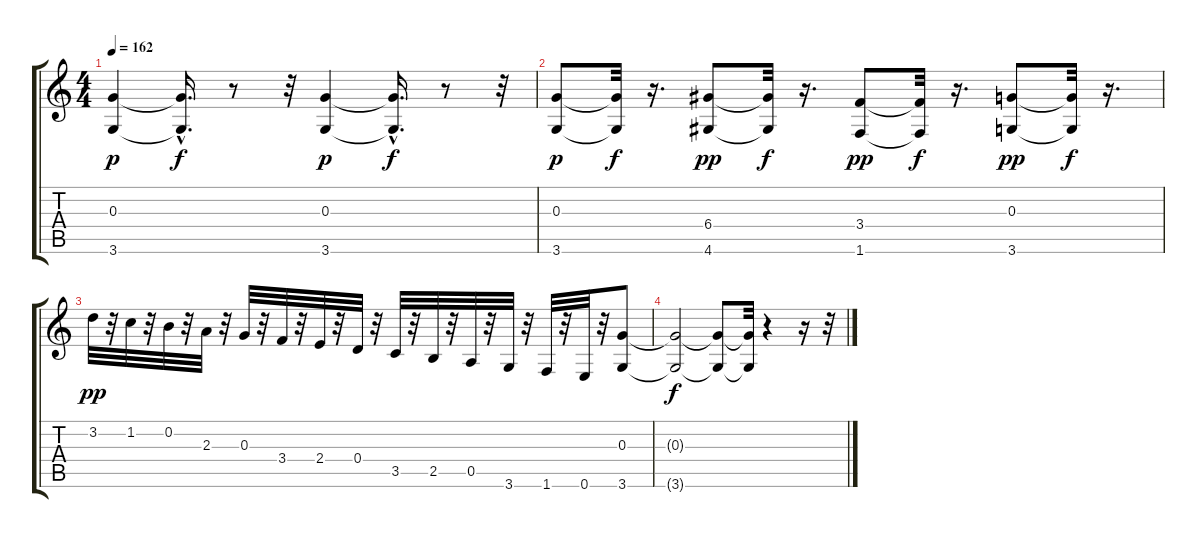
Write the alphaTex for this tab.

\track "" {instrument electricbasspick}
\staff {score tabs}
\tuning (E4 B3 G3 D3 A2 E2) {hide}
\ts (4 4)
\tempo 162
\clef g2
\ks c
(0.3 3.6).4{dy p} (0.3{hac t} 3.6{hac t}).16{d dy f} r.8 r.32 (0.3 3.6).4{dy p} (0.3{hac t} 3.6{hac t}).16{d dy f} r.8 r.32 |
(0.3 3.6).8{dy p} (0.3{t} 3.6{t}).32{dy f} r.16{d} (6.4 4.6).8{dy pp} (6.4{t} 4.6{t}).32{dy f} r.16{d} (3.4 1.6).8{dy pp} (3.4{t} 1.6{t}).32{dy f} r.16{d} (0.3 3.6).8{dy pp} (0.3{t} 3.6{t}).32{dy f} r.16{d} |
3.2.32{dy pp} r.32 1.2.32 r.32 0.2.32 r.32 2.3.32 r.32 0.3.32 r.32 3.4.32 r.32 2.4.32 r.32 0.4.32 r.32 3.5.32 r.32 2.5.32 r.32 0.5.32 r.32 3.6.32 r.32 1.6.32 r.32 0.6.32 r.32 (0.3 3.6).8 |
(0.3{t} 3.6{t}).2{dy f} (0.3{t} 3.6{t}).8 (0.3{t} 3.6{t}).32 r.4 r.16 r.32
